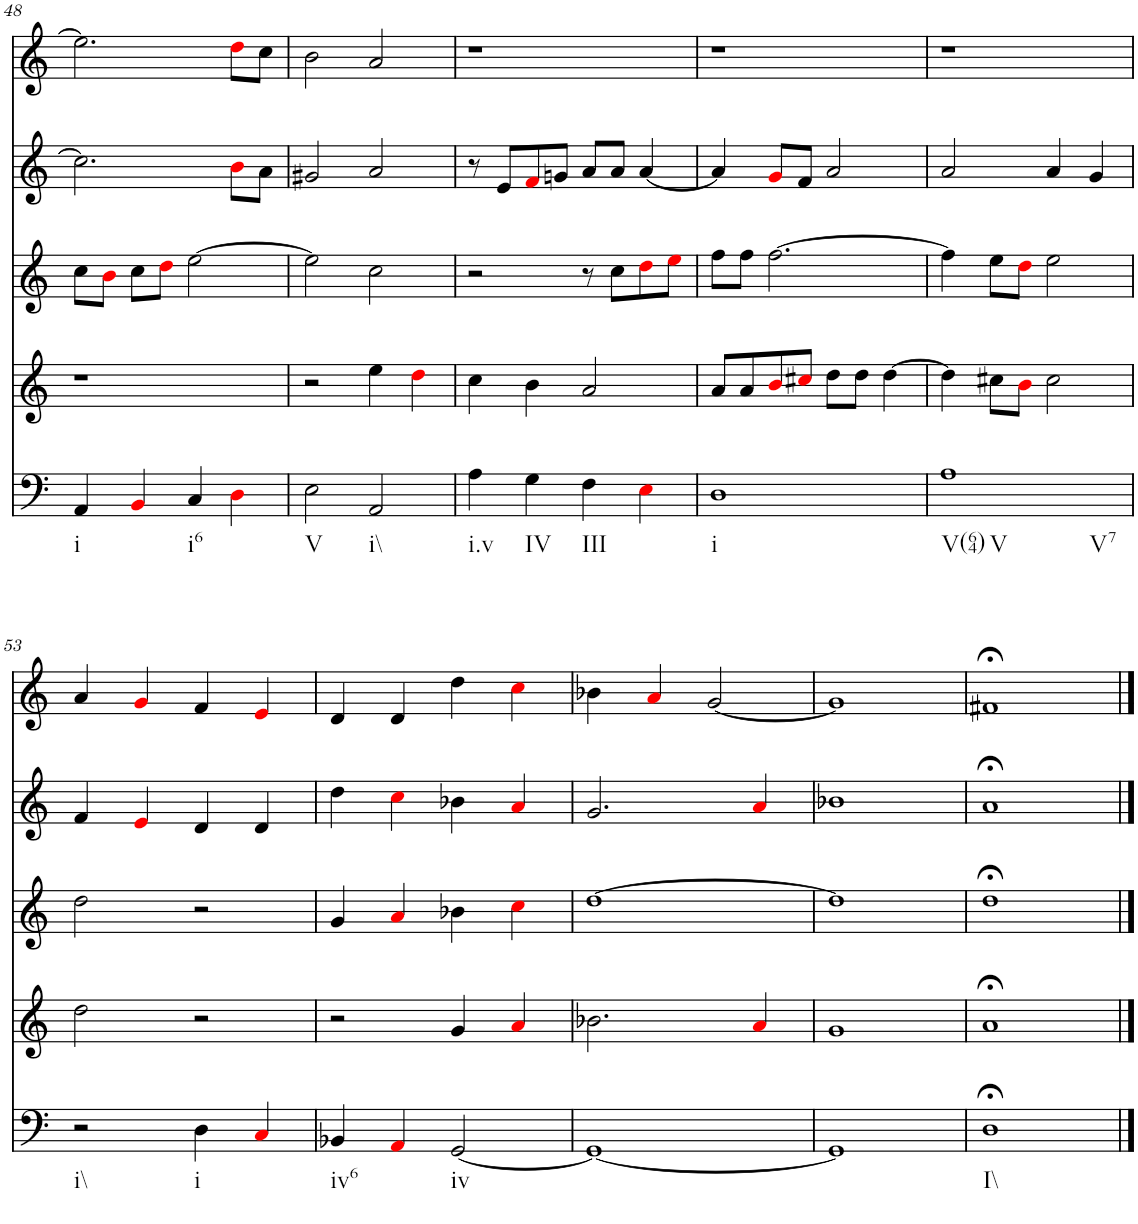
**kern	**kern	**kern	**kern	**kern
*part5	*part4	*part3	*part2	*part1
*staff5	*staff4	*staff3	*staff2	*staff1
*I"vox	*I"vox	*I"vox	*I"vox	*I"vox
!!LO:PB:g=z
*clefF4	*clefG2	*clefG2	*clefG2	*clefG2
*k[]	*k[]	*k[]	*k[]	*k[]
*M4/4	*M4/4	*M4/4	*M4/4	*M4/4
=48	=48	=48	=48	=48
!LO:TX:b:t=i	!	!	!	!
4AA/	1r	8cc\L	2.cc\]	2.ee\]
.	.	8bi\J	.	.
4BBi/	.	8cc\L	.	.
.	.	8ddi\J	.	.
!LO:TX:b:t=i6	!	!	!	!
4C/	.	[2ee\	.	.
4Di\	.	.	8bi\L	8ddi\L
.	.	.	8a\J	8cc\J
=49	=49	=49	=49	=49
!LO:TX:b:t=V	!	!	!	!
2E\	2r	2ee\]	2g#X/	2b\
!LO:TX:b:t=i\\	!	!	!	!
2AA/	4ee\	2cc\	2a/	2a/
.	4ddi\	.	.	.
=50	=50	=50	=50	=50
!LO:TX:b:t=i.v	!	!	!	!
4A\	4cc\	2r	8r	1r
.	.	.	8e/L	.
!LO:TX:b:t=IV	!	!	!	!
4G\	4b\	.	8fi/	.
.	.	.	8gn/J	.
!LO:TX:b:t=III	!	!	!	!
4F\	2a/	8r	8a/L	.
.	.	8cc\L	8a/J	.
4Ei\	.	8ddi\	[4a/	.
.	.	8eei\J	.	.
=51	=51	=51	=51	=51
!LO:TX:b:t=i	!	!	!	!
1D	8a/L	8ff\L	4a/]	1r
.	8a/	8ff\J	.	.
.	8bi/	[2.ff\	8gi/L	.
.	8cc#Xi/J	.	8f/J	.
.	8dd\L	.	2a/	.
.	8dd\J	.	.	.
.	[4dd\	.	.	.
=52	=52	=52	=52	=52
!LO:TX:b:t=V(64)	!	!	!	!
!LO:TX:b:t=V	!	!	!	!
!LO:TX:b:t=V7	!	!	!	!
1A	4dd\]	4ff\]	2a/	1r
.	8cc#X\L	8ee\L	.	.
.	8bi\J	8ddi\J	.	.
.	2cc#\	2ee\	4a/	.
.	.	.	4g/	.
!!LO:LB:g=z
=53	=53	=53	=53	=53
!LO:TX:b:t=i\\	!	!	!	!
2r	2dd\	2dd\	4f/	4a/
.	.	.	4ei/	4gi/
!LO:TX:b:t=i	!	!	!	!
4D\	2r	2r	4d/	4f/
4Ci/	.	.	4d/	4ei/
=54	=54	=54	=54	=54
!LO:TX:b:t=iv6	!	!	!	!
4BB-X/	2r	4g/	4dd\	4d/
4AAi/	.	4ai/	4cci\	4d/
!LO:TX:b:t=iv	!	!	!	!
[2GG/	4g/	4b-X\	4b-X\	4dd\
.	4ai/	4cci\	4ai/	4cci\
=55	=55	=55	=55	=55
1GG_	2.b-X\	[1dd	2.g/	4b-X\
.	.	.	.	4ai/
.	.	.	.	[2g/
.	4ai/	.	4ai/	.
=56	=56	=56	=56	=56
1GG]	1g	1dd]	1b-X	1g]
=57	=57	=57	=57	=57
!LO:TX:b:t=I\\	!	!	!	!
1D;<	1a;<	1dd;<	1a;<	1f#X;<
==	==	==	==	==
*-	*-	*-	*-	*-
